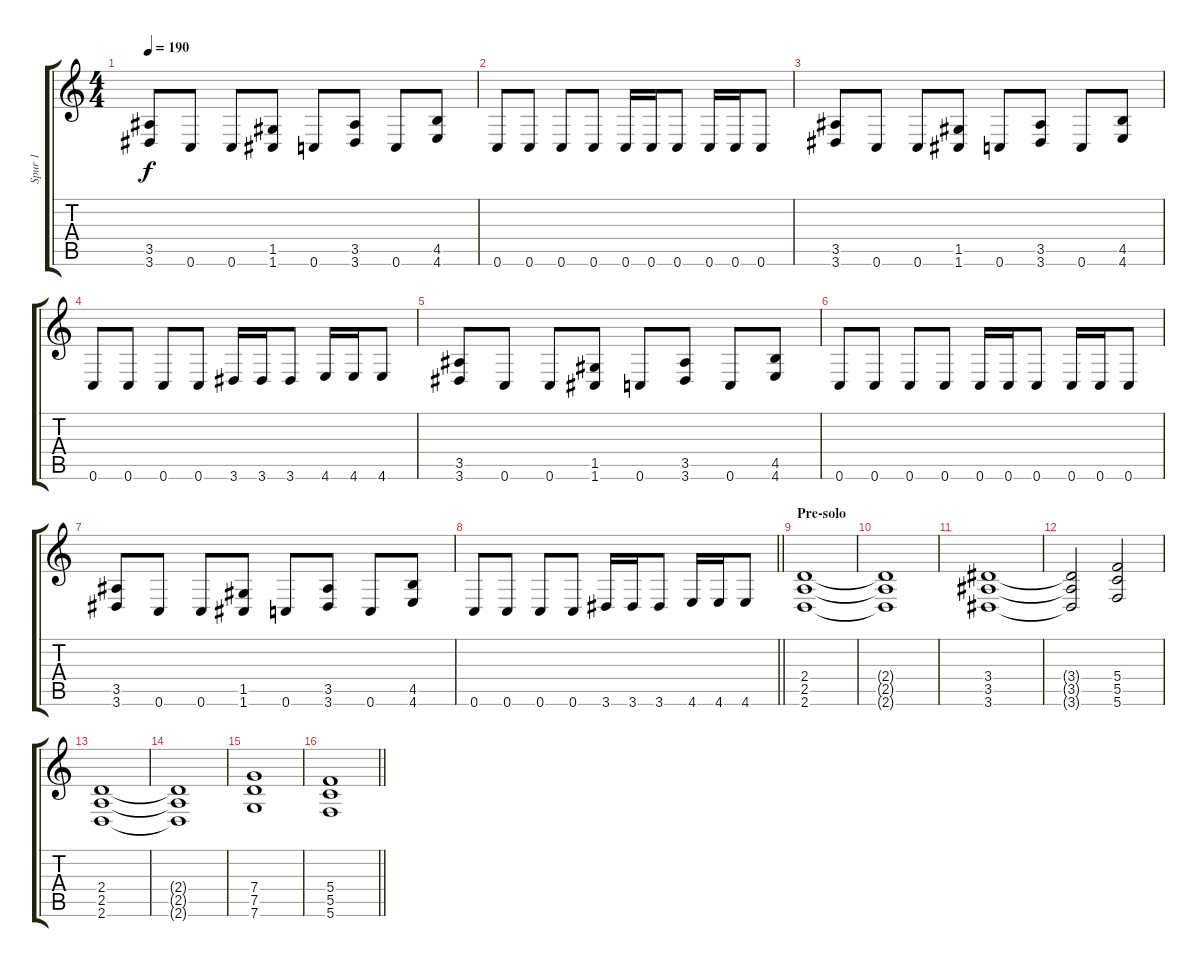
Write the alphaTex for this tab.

\track ("Spur 1" "Spur 1") {instrument distortionguitar}
\staff {score tabs}
\tuning (D4 A3 F3 C3 G2 C2) {hide}
\ts (4 4)
\tempo 190
\clef g2
\ks c
(3.5 3.6).8{dy f} 0.6.8 0.6.8 (1.5 1.6).8 0.6.8 (3.5 3.6).8 0.6.8 (4.5 4.6).8 |
0.6.8 0.6.8 0.6.8 0.6.8 0.6.16 0.6.16 0.6.8 0.6.16 0.6.16 0.6.8 |
(3.5 3.6).8 0.6.8 0.6.8 (1.5 1.6).8 0.6.8 (3.5 3.6).8 0.6.8 (4.5 4.6).8 |
0.6.8 0.6.8 0.6.8 0.6.8 3.6.16 3.6.16 3.6.8 4.6.16 4.6.16 4.6.8 |
(3.5 3.6).8 0.6.8 0.6.8 (1.5 1.6).8 0.6.8 (3.5 3.6).8 0.6.8 (4.5 4.6).8 |
0.6.8 0.6.8 0.6.8 0.6.8 0.6.16 0.6.16 0.6.8 0.6.16 0.6.16 0.6.8 |
(3.5 3.6).8 0.6.8 0.6.8 (1.5 1.6).8 0.6.8 (3.5 3.6).8 0.6.8 (4.5 4.6).8 |
\barLineRight lightlight
0.6.8 0.6.8 0.6.8 0.6.8 3.6.16 3.6.16 3.6.8 4.6.16 4.6.16 4.6.8 |
\section ("" "Pre-solo")
(2.4 2.5 2.6).1 |
(2.4{t} 2.5{t} 2.6{t}).1 |
(3.4 3.5 3.6).1 |
(3.4{t} 3.5{t} 3.6{t}).2 (5.4 5.5 5.6).2 |
(2.4 2.5 2.6).1 |
(2.4{t} 2.5{t} 2.6{t}).1 |
(7.4 7.5 7.6).1 |
\barLineRight lightlight
(5.4 5.5 5.6).1
